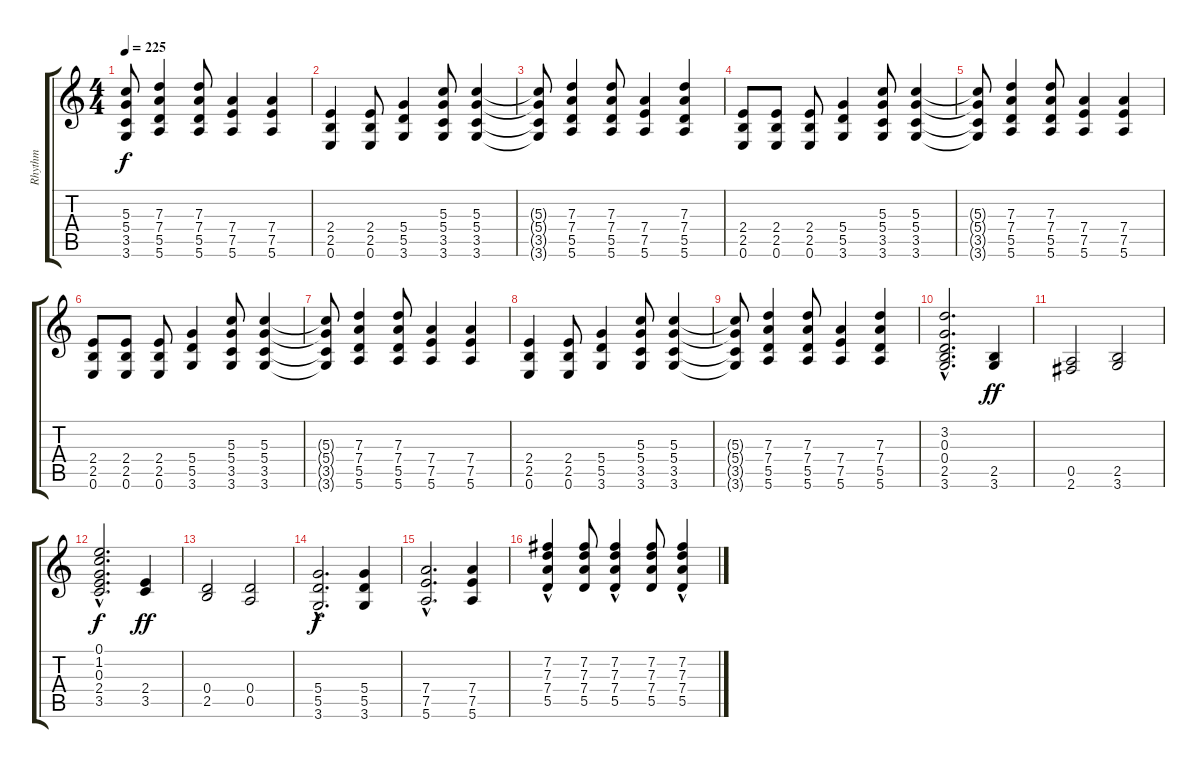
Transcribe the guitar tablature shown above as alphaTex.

\track ("Rhythm" "Rhythm") {instrument overdrivenguitar}
\staff {score tabs}
\tuning (E4 B3 G3 D3 A2 E2) {hide}
\ts (4 4)
\tempo 225
\clef g2
\ks c
(5.3{t} 5.4{t} 3.5{t} 3.6{t}).8{dy f} (7.3 7.4 5.5 5.6).4 (7.3 7.4 5.5 5.6).8 (7.4 7.5 5.6).4 (7.4 7.5 5.6).4 |
(2.4 2.5 0.6).4 (2.4 2.5 0.6).8 (5.4 5.5 3.6).4 (5.3 5.4 3.5 3.6).8 (5.3 5.4 3.5 3.6).4 |
(5.3{t} 5.4{t} 3.5{t} 3.6{t}).8 (7.3 7.4 5.5 5.6).4 (7.3 7.4 5.5 5.6).8 (7.4 7.5 5.6).4 (7.3 7.4 5.5 5.6).4 |
(2.4 2.5 0.6).8 (2.4 2.5 0.6).8 (2.4 2.5 0.6).8 (5.4 5.5 3.6).4 (5.3 5.4 3.5 3.6).8 (5.3 5.4 3.5 3.6).4 |
(5.3{t} 5.4{t} 3.5{t} 3.6{t}).8 (7.3 7.4 5.5 5.6).4 (7.3 7.4 5.5 5.6).8 (7.4 7.5 5.6).4 (7.4 7.5 5.6).4 |
(2.4 2.5 0.6).8 (2.4 2.5 0.6).8 (2.4 2.5 0.6).8 (5.4 5.5 3.6).4 (5.3 5.4 3.5 3.6).8 (5.3 5.4 3.5 3.6).4 |
(5.3{t} 5.4{t} 3.5{t} 3.6{t}).8 (7.3 7.4 5.5 5.6).4 (7.3 7.4 5.5 5.6).8 (7.4 7.5 5.6).4 (7.4 7.5 5.6).4 |
(2.4 2.5 0.6).4 (2.4 2.5 0.6).8 (5.4 5.5 3.6).4 (5.3 5.4 3.5 3.6).8 (5.3 5.4 3.5 3.6).4 |
(5.3{t} 5.4{t} 3.5{t} 3.6{t}).8 (7.3 7.4 5.5 5.6).4 (7.3 7.4 5.5 5.6).8 (7.4 7.5 5.6).4 (7.3 7.4 5.5 5.6).4 |
(3.2 0.3 0.4 2.5 3.6{hac}).2{d} (2.5 3.6).4{dy ff} |
(0.5 2.6).2 (2.5 3.6).2 |
(0.1 1.2{hac} 0.3 2.4{hac} 3.5{hac}).2{d dy f} (2.4 3.5).4{dy ff} |
(0.4 2.5).2 (0.4 0.5).2 |
(5.4{hac} 5.5{hac} 3.6{hac}).2{d dy f} (5.4 5.5 3.6).4 |
(7.4{hac} 7.5{hac} 5.6{hac}).2{d} (7.4 7.5 5.6).4 |
(7.2 7.3 7.4 5.5{hac}).4 (7.2 7.3 7.4 5.5).8 (7.2 7.3 7.4 5.5{hac}).4 (7.2 7.3 7.4 5.5).8 (7.2 7.3 7.4 5.5{hac}).4
